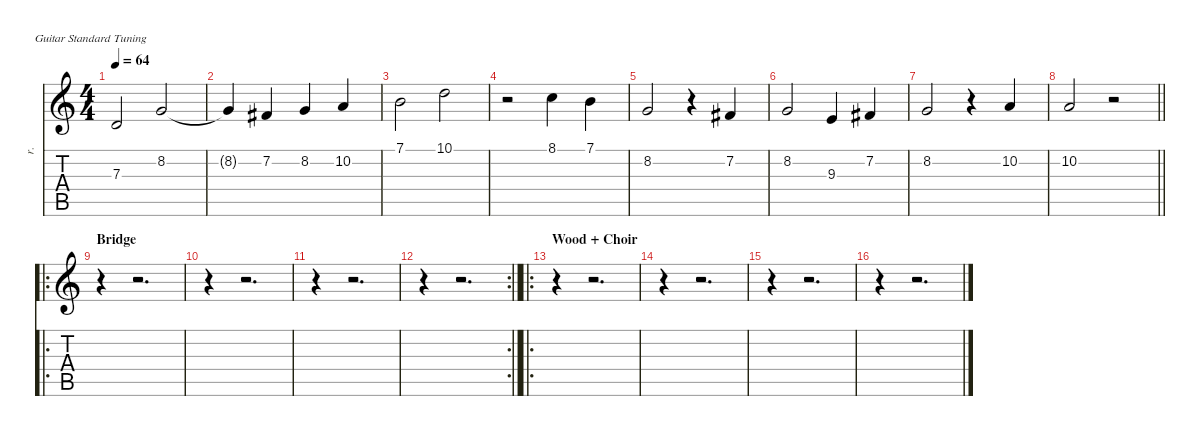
\defaultSystemsLayout 4
\hideDynamics
\bracketExtendMode nobrackets
\track ("Piste 4" "r.") {instrument synthvoice}
\staff {score tabs}
\tuning (E4 B3 G3 D3 A2 E2)
\ts (4 4)
\tempo 64
\clef g2
\ks c
7.3.2{dy f} 8.2.2 |
8.2{t}.4 7.2{acc #}.4 8.2.4 10.2.4 |
7.1.2 10.1.2 |
r.2 8.1.4 7.1.4 |
8.2.2 r.4 7.2{acc #}.4 |
8.2.2 9.3.4 7.2{acc #}.4 |
8.2.2 r.4 10.2.4 |
\barLineRight lightlight
10.2.2 r.2 |
\ro
\section ("" "Bridge")
r.4 r.2{d} |
r.4 r.2{d} |
r.4 r.2{d} |
\rc 2
\barLineRight lightlight
r.4 r.2{d} |
\ro
\section ("" "Wood + Choir")
r.4 r.2{d} |
r.4 r.2{d} |
r.4 r.2{d} |
r.4 r.2{d}
